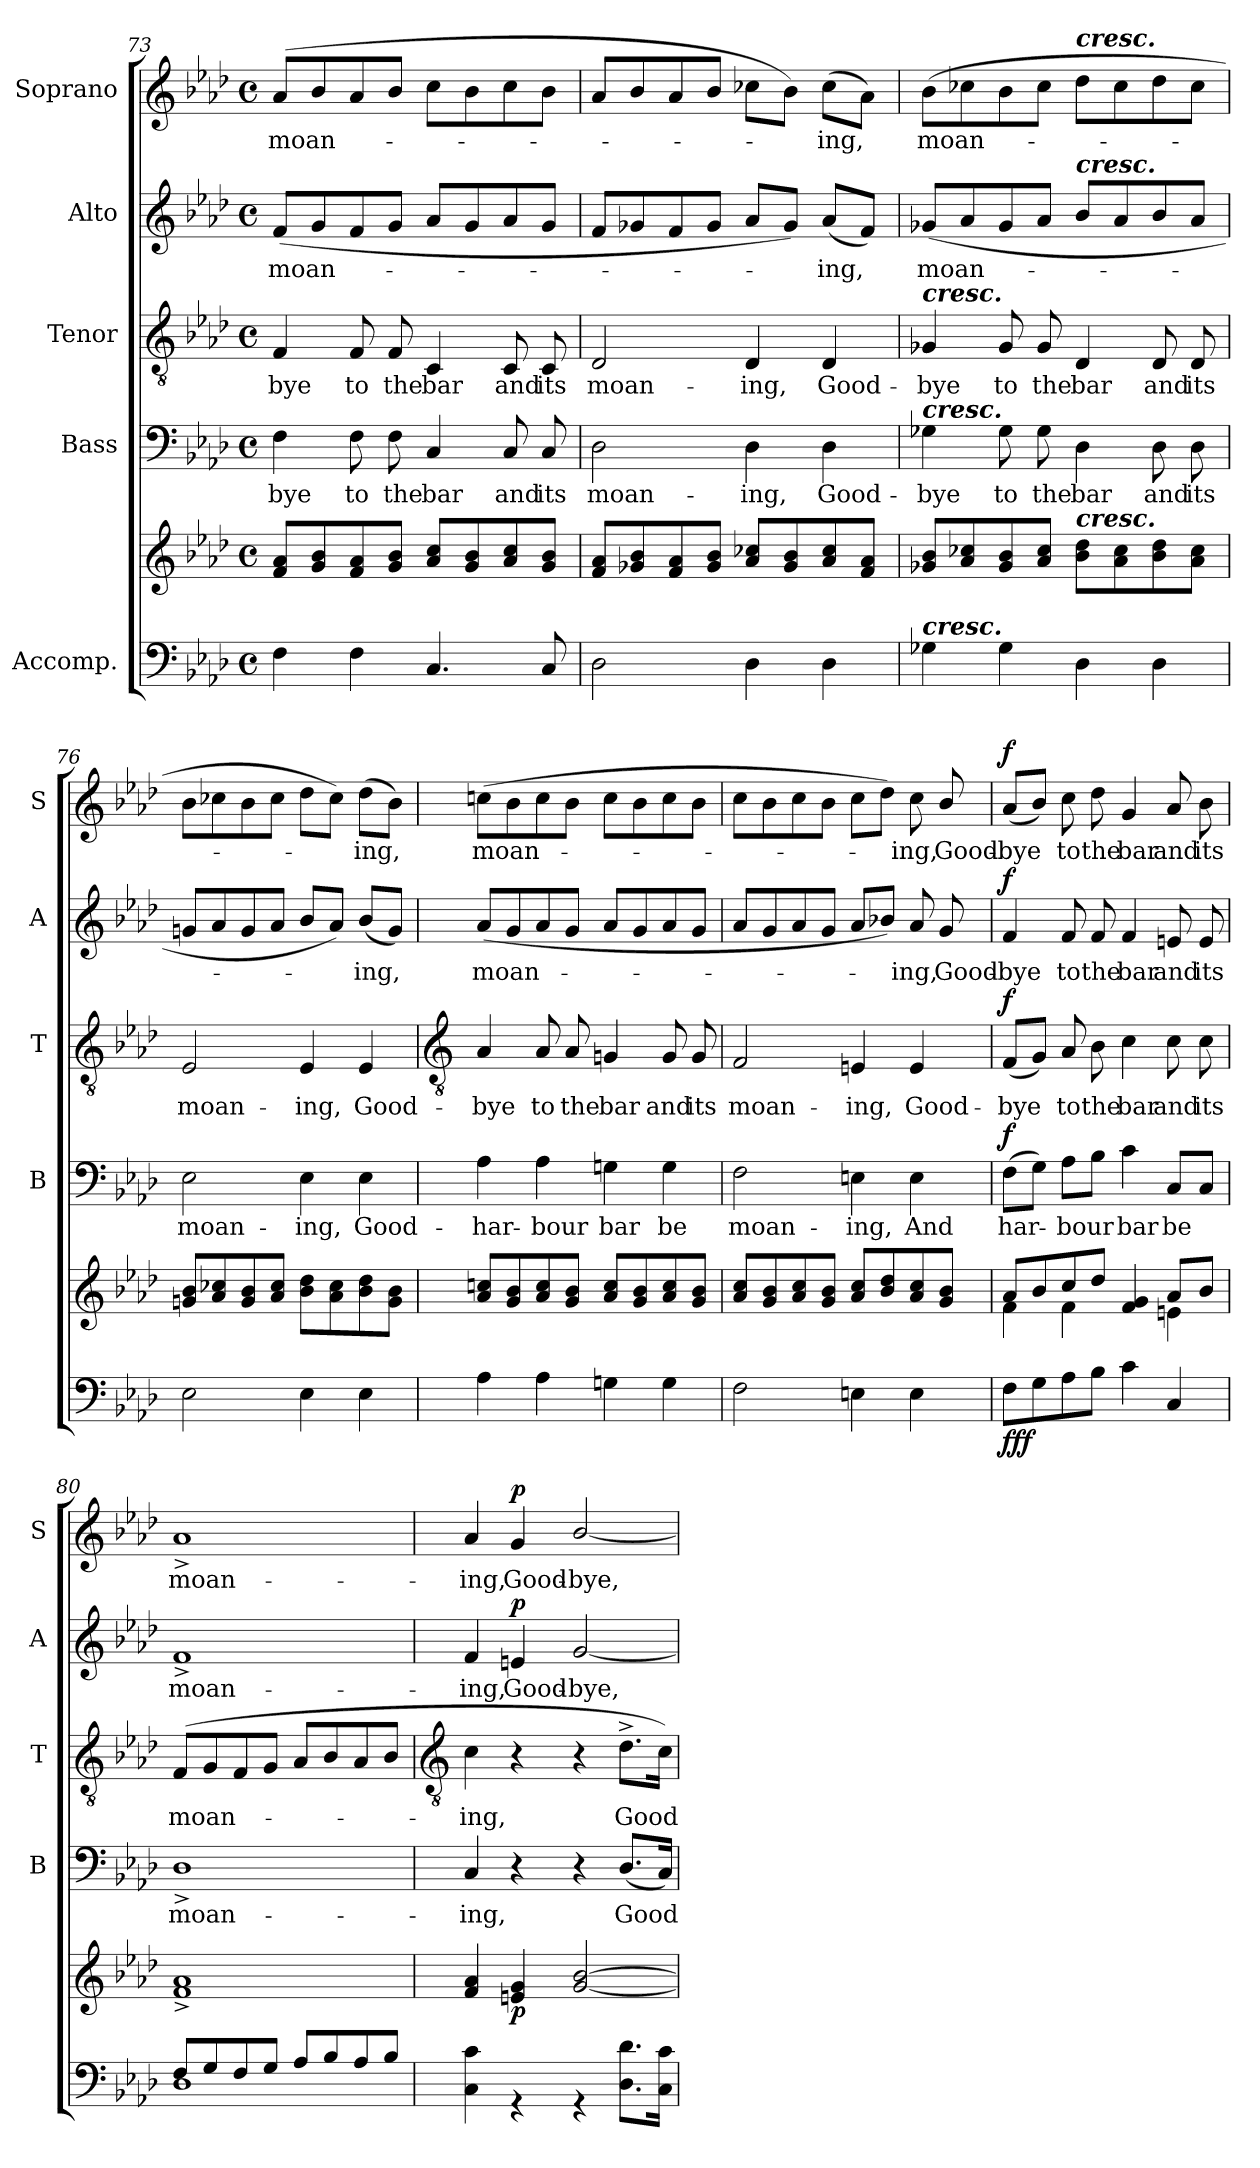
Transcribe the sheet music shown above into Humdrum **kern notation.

**kern	**kern	**dynam	**kern	**text	**dynam	**kern	**text	**dynam	**kern	**text	**dynam	**kern	**text	**dynam
*part5	*part5	*part5	*part4	*part4	*part4	*part3	*part3	*part3	*part2	*part2	*part2	*part1	*part1	*part1
*staff6	*staff5	*staff5/6	*staff4	*staff4	*staff4	*staff3	*staff3	*staff3	*staff2	*staff2	*staff2	*staff1	*staff1	*staff1
*I"Accomp.	*	*	*I"Bass	*	*	*I"Tenor	*	*	*I"Alto	*	*	*I"Soprano	*	*
*	*	*	*I'B	*	*	*I'T	*	*	*I'A	*	*	*I'S	*	*
!!LO:LB:g=z
*clefF4	*clefG2	*	*clefF4	*	*	*clefGv2	*	*	*clefG2	*	*	*clefG2	*	*
*k[b-e-a-d-]	*k[b-e-a-d-]	*	*k[b-e-a-d-]	*	*	*k[b-e-a-d-]	*	*	*k[b-e-a-d-]	*	*	*k[b-e-a-d-]	*	*
*A-:	*A-:	*	*A-:	*	*	*A-:	*	*	*A-:	*	*	*A-:	*	*
*M4/4	*M4/4	*	*M4/4	*	*	*M4/4	*	*	*M4/4	*	*	*M4/4	*	*
*met(c)	*met(c)	*	*met(c)	*	*	*met(c)	*	*	*met(c)	*	*	*met(c)	*	*
=73	=73	=73	=73	=73	=73	=73	=73	=73	=73	=73	=73	=73	=73	=73
!	!	!	!	!LO:LY:b	!	!	!LO:LY:b	!	!	!LO:LY:b	!	!	!LO:LY:b	!
4F	8f 8a-L	.	4F	-bye	.	4F	-bye	.	(<8fL	moan-	.	(>8a-L	moan-	.
.	8g 8b-	.	.	.	.	.	.	.	8g	.	.	8b-	.	.
!	!	!	!	!LO:LY:b	!	!	!LO:LY:b	!	!	!	!	!	!	!
4F	8f 8a-	.	8F	to	.	8F	to	.	8f	.	.	8a-	.	.
!	!	!	!	!LO:LY:b	!	!	!LO:LY:b	!	!	!	!	!	!	!
.	8g 8b-J	.	8F	the	.	8F	the	.	8gJ	.	.	8b-J	.	.
!	!	!	!	!LO:LY:b	!	!	!LO:LY:b	!	!	!	!	!	!	!
4.C	8a- 8ccL	.	4C	bar	.	4C	bar	.	8a-L	.	.	8ccL	.	.
.	8g 8b-	.	.	.	.	.	.	.	8g	.	.	8b-	.	.
!	!	!	!	!LO:LY:b	!	!	!LO:LY:b	!	!	!	!	!	!	!
.	8a- 8cc	.	8C	and	.	8C	and	.	8a-	.	.	8cc	.	.
!	!	!	!	!LO:LY:b	!	!	!LO:LY:b	!	!	!	!	!	!	!
8C	8g 8b-J	.	8C	its	.	8C	its	.	8gJ	.	.	8b-J	.	.
=74	=74	=74	=74	=74	=74	=74	=74	=74	=74	=74	=74	=74	=74	=74
!	!	!	!	!LO:LY:b	!	!	!LO:LY:b	!	!	!	!	!	!	!
2D-	8f 8a-L	.	2D-	moan-	.	2D-	moan-	.	8fL	.	.	8a-L	.	.
.	8g-X 8b-	.	.	.	.	.	.	.	8g-X	.	.	8b-	.	.
.	8f 8a-	.	.	.	.	.	.	.	8f	.	.	8a-	.	.
.	8g- 8b-J	.	.	.	.	.	.	.	8g-J	.	.	8b-J	.	.
!	!	!	!	!LO:LY:b	!	!	!LO:LY:b	!	!	!	!	!	!	!
4D-	8a- 8cc-XL	.	4D-	-ing,	.	4D-	-ing,	.	8a-L	.	.	8cc-XL	.	.
.	8g- 8b-	.	.	.	.	.	.	.	8g-J)	.	.	8b-J)	.	.
!	!	!	!	!LO:LY:b	!	!	!LO:LY:b	!	!	!LO:LY:b	!	!	!LO:LY:b	!
4D-	8a- 8cc-	.	4D-	Good-	.	4D-	Good-	.	(<8a-L	ing,	.	(>8cc-L	ing,	.
.	8f 8a-J	.	.	.	.	.	.	.	8fJ)	.	.	8a-J)	.	.
=75	=75	=75	=75	=75	=75	=75	=75	=75	=75	=75	=75	=75	=75	=75
!	!	!	!	!	!	!LO:TX:a:Bi:t=cresc.	!	!	!	!	!	!	!	!
!	!	!	!LO:TX:a:Bi:t=cresc.	!	!	!	!	!	!	!	!	!	!	!
!LO:TX:a:Bi:t=cresc.	!	!	!	!	!	!	!	!	!	!	!	!	!	!
!	!	!	!	!LO:LY:b	!	!	!LO:LY:b	!	!	!LO:LY:b	!	!	!LO:LY:b	!
4G-X	8g-X 8b-L	.	4G-X	-bye	.	4G-X	-bye	.	(<8g-XL	moan-	.	(>8b-L	moan-	.
.	8a- 8cc-X	.	.	.	.	.	.	.	8a-	.	.	8cc-X	.	.
!	!	!	!	!LO:LY:b	!	!	!LO:LY:b	!	!	!	!	!	!	!
4G-	8g- 8b-	.	8G-	to	.	8G-	to	.	8g-	.	.	8b-	.	.
!	!	!	!	!LO:LY:b	!	!	!LO:LY:b	!	!	!	!	!	!	!
.	8a- 8cc-J	.	8G-	the	.	8G-	the	.	8a-J	.	.	8cc-J	.	.
!	!	!	!	!	!	!	!	!	!	!	!	!LO:TX:a:Bi:t=cresc.	!	!
!	!	!	!	!	!	!	!	!	!LO:TX:a:Bi:t=cresc.	!	!	!	!	!
!	!LO:TX:a:Bi:t=cresc.	!	!	!	!	!	!	!	!	!	!	!	!	!
!	!	!	!	!LO:LY:b	!	!	!LO:LY:b	!	!	!	!	!	!	!
4D-	8b- 8dd-L	.	4D-	bar	.	4D-	bar	.	8b-L	.	.	8dd-L	.	.
.	8a- 8cc-	.	.	.	.	.	.	.	8a-	.	.	8cc-	.	.
!	!	!	!	!LO:LY:b	!	!	!LO:LY:b	!	!	!	!	!	!	!
4D-	8b- 8dd-	.	8D-	and	.	8D-	and	.	8b-	.	.	8dd-	.	.
!	!	!	!	!LO:LY:b	!	!	!LO:LY:b	!	!	!	!	!	!	!
.	8a- 8cc-J	.	8D-	its	.	8D-	its	.	8a-J	.	.	8cc-J	.	.
=76	=76	=76	=76	=76	=76	=76	=76	=76	=76	=76	=76	=76	=76	=76
!	!	!	!	!LO:LY:b	!	!	!LO:LY:b	!	!	!	!	!	!	!
2E-	8gn 8b-L	.	2E-	moan-	.	2E-	moan-	.	8gnL	.	.	8b-L	.	.
.	8a- 8cc-X	.	.	.	.	.	.	.	8a-	.	.	8cc-X	.	.
.	8g 8b-	.	.	.	.	.	.	.	8g	.	.	8b-	.	.
.	8a- 8cc-J	.	.	.	.	.	.	.	8a-J	.	.	8cc-J	.	.
!	!	!	!	!LO:LY:b	!	!	!LO:LY:b	!	!	!	!	!	!	!
4E-	8b- 8dd-L	.	4E-	-ing,	.	4E-	-ing,	.	8b-L	.	.	8dd-L	.	.
.	8a- 8cc-	.	.	.	.	.	.	.	8a-J)	.	.	8cc-J)	.	.
!	!	!	!	!LO:LY:b	!	!	!LO:LY:b	!	!	!LO:LY:b	!	!	!LO:LY:b	!
4E-	8b- 8dd-	.	4E-	Good-	.	4E-	Good-	.	(<8b-L	ing,	.	(>8dd-L	ing,	.
.	8g 8b-J	.	.	.	.	.	.	.	8gJ)	.	.	8b-J)	.	.
!!LO:LB:g=z
=77	=77	=77	=77	=77	=77	=77	=77	=77	=77	=77	=77	=77	=77	=77
*	*	*	*	*	*	*clefGv2	*	*	*	*	*	*	*	*
*	*^	*	*	*	*	*	*	*	*	*	*	*	*	*
!	!	!	!	!	!LO:LY:b	!	!	!LO:LY:b	!	!	!LO:LY:b	!	!	!LO:LY:b	!
4A-	8a- 8ccnL	1ryy	.	4A-	-har-	.	4A-	-bye	.	(<8a-L	moan-	.	(>8ccnL	moan-	.
.	8g 8b-	.	.	.	.	.	.	.	.	8g	.	.	8b-	.	.
!	!	!	!	!	!LO:LY:b	!	!	!LO:LY:b	!	!	!	!	!	!	!
4A-	8a- 8cc	.	.	4A-	-bour	.	8A-	to	.	8a-	.	.	8cc	.	.
!	!	!	!	!	!	!	!	!LO:LY:b	!	!	!	!	!	!	!
.	8g 8b-J	.	.	.	.	.	8A-	the	.	8gJ	.	.	8b-J	.	.
!	!	!	!	!	!LO:LY:b	!	!	!LO:LY:b	!	!	!	!	!	!	!
4Gn	8a- 8ccL	.	.	4Gn	bar	.	4Gn	bar	.	8a-L	.	.	8ccL	.	.
.	8g 8b-	.	.	.	.	.	.	.	.	8g	.	.	8b-	.	.
!	!	!	!	!	!LO:LY:b	!	!	!LO:LY:b	!	!	!	!	!	!	!
4G	8a- 8cc	.	.	4G	be	.	8G	and	.	8a-	.	.	8cc	.	.
!	!	!	!	!	!	!	!	!LO:LY:b	!	!	!	!	!	!	!
.	8g 8b-J	.	.	.	.	.	8G	its	.	8gJ	.	.	8b-J	.	.
=78	=78	=78	=78	=78	=78	=78	=78	=78	=78	=78	=78	=78	=78	=78	=78
!	!	!	!	!	!LO:LY:b	!	!	!LO:LY:b	!	!	!	!	!	!	!
2F	8a- 8ccL	1ryy	.	2F	moan-	.	2F	moan-	.	8a-L	.	.	8ccL	.	.
.	8g 8b-	.	.	.	.	.	.	.	.	8g	.	.	8b-	.	.
.	8a- 8cc	.	.	.	.	.	.	.	.	8a-	.	.	8cc	.	.
.	8g 8b-J	.	.	.	.	.	.	.	.	8gJ	.	.	8b-J	.	.
!	!	!	!	!	!LO:LY:b	!	!	!LO:LY:b	!	!	!	!	!	!	!
4En	8a- 8ccL	.	.	4En	-ing,	.	4En	-ing,	.	8a-L	.	.	8ccL	.	.
.	8b- 8dd-	.	.	.	.	.	.	.	.	8b-XJ)	.	.	8dd-J)	.	.
!	!	!	!	!	!LO:LY:b	!	!	!LO:LY:b	!	!	!LO:LY:b	!	!	!LO:LY:b	!
4E	8a- 8cc	.	.	4E	And	.	4E	Good-	.	8a-	ing,	.	8cc	ing,	.
!	!	!	!	!	!	!	!	!	!	!	!LO:LY:b	!	!	!LO:LY:b	!
.	8g/ 8b-/J	.	.	.	.	.	.	.	.	8g	Good-	.	8b-/	Good-	.
=79	=79	=79	=79	=79	=79	=79	=79	=79	=79	=79	=79	=79	=79	=79	=79
!	!	!	!LO:DY:b=2	!	!LO:LY:b	!	!	!LO:LY:b	!	!	!LO:LY:b	!	!	!LO:LY:b	!
!	!	!	!LO:DY:n=1:b	!	!	!	!	!	!	!	!	!	!	!	!
!	!	!	!LO:DY:n=2:b	!	!	!LO:DY:b	!	!	!LO:DY:b	!	!	!LO:DY:b	!	!	!LO:DY:b
8FL	8a-/L	4f\	f f f	(>8FL	har-	f	(<8FL	bye	f	4f	bye	f	(<8a-L	bye	f
8G	8b-/	.	.	8GJ)	.	.	8GJ)	.	.	.	.	.	8b-J)	.	.
!	!	!	!	!	!LO:LY:b	!	!	!LO:LY:b	!	!	!LO:LY:b	!	!	!LO:LY:b	!
8A-	8cc/	4f\	.	8A-L	bour	.	8A-	to	.	8f	to	.	8cc	to	.
!	!	!	!	!	!	!	!	!LO:LY:b	!	!	!LO:LY:b	!	!	!LO:LY:b	!
8B-J	8dd-/J	.	.	8B-J	.	.	8B-	the	.	8f	the	.	8dd-	the	.
!	!	!	!	!	!LO:LY:b	!	!	!LO:LY:b	!	!	!LO:LY:b	!	!	!LO:LY:b	!
4c	4f 4g	4ryy	.	4c	bar	.	4c	bar	.	4f	bar	.	4g	bar	.
!	!	!	!	!	!LO:LY:b	!	!	!LO:LY:b	!	!	!LO:LY:b	!	!	!LO:LY:b	!
4C	8a-L	4en\	.	8CL	be	.	8c	and	.	8en	and	.	8a-	and	.
!	!	!	!	!	!	!	!	!LO:LY:b	!	!	!LO:LY:b	!	!	!LO:LY:b	!
.	8b-J	.	.	8CJ	.	.	8c	its	.	8e	its	.	8b-	its	.
*	*v	*v	*	*	*	*	*	*	*	*	*	*	*	*	*
=80	=80	=80	=80	=80	=80	=80	=80	=80	=80	=80	=80	=80	=80	=80
*^	*	*	*	*	*	*	*	*	*	*	*	*	*	*
!	!	!	!	!	!LO:LY:b	!	!	!LO:LY:b	!	!	!LO:LY:b	!	!	!LO:LY:b	!
8F/L	1D-	1f^ 1a-^	.	1D-^/	moan-	.	(>8FL	moan-	.	1f^	moan-	.	1a-^	moan-	.
8G/	.	.	.	.	.	.	8G	.	.	.	.	.	.	.	.
8F/	.	.	.	.	.	.	8F	.	.	.	.	.	.	.	.
8G/J	.	.	.	.	.	.	8GJ	.	.	.	.	.	.	.	.
8A-/L	.	.	.	.	.	.	8A-L	.	.	.	.	.	.	.	.
8B-/	.	.	.	.	.	.	8B-	.	.	.	.	.	.	.	.
8A-/	.	.	.	.	.	.	8A-	.	.	.	.	.	.	.	.
8B-/J	.	.	.	.	.	.	8B-J	.	.	.	.	.	.	.	.
!!LO:LB:g=z
=81	=81	=81	=81	=81	=81	=81	=81	=81	=81	=81	=81	=81	=81	=81	=81
*	*	*	*	*	*	*	*clefGv2	*	*	*	*	*	*	*	*
!	!	!	!	!	!LO:LY:b	!	!	!LO:LY:b	!	!	!LO:LY:b	!	!	!LO:LY:b	!
1ryy	4C\ 4c\	4f 4a-	.	4C	-ing,	.	4c	ing,	.	4f	-ing,	.	4a-	-ing,	.
!	!	!	!LO:DY:b	!	!	!	!	!	!	!	!LO:LY:b	!LO:DY:b	!	!LO:LY:b	!LO:DY:b
.	4r	4en 4g	p	4r	.	.	4r	.	.	4en	Good-	p	4g	Good-	p
!	!	!	!	!	!	!	!	!	!	!	!LO:LY:b	!	!	!LO:LY:b	!
.	4r	[2g/ [2b-/	.	4r	.	.	4r	.	.	[2g/	-bye,	.	[2b-/	-bye,	.
!	!	!	!	!	!LO:LY:b	!	!	!LO:LY:b	!	!	!	!	!	!	!
.	8.D-\ 8.d-\L	.	.	(<8.D-L	Good-	.	8.d-^L	Good-	.	.	.	.	.	.	.
.	16C\ 16c\J	.	.	16CJ)	.	.	16cJ)	.	.	.	.	.	.	.	.
*v	*v	*	*	*	*	*	*	*	*	*	*	*	*	*	*
=	=	=	=	=	=	=	=	=	=	=	=	=	=	=
*-	*-	*-	*-	*-	*-	*-	*-	*-	*-	*-	*-	*-	*-	*-
